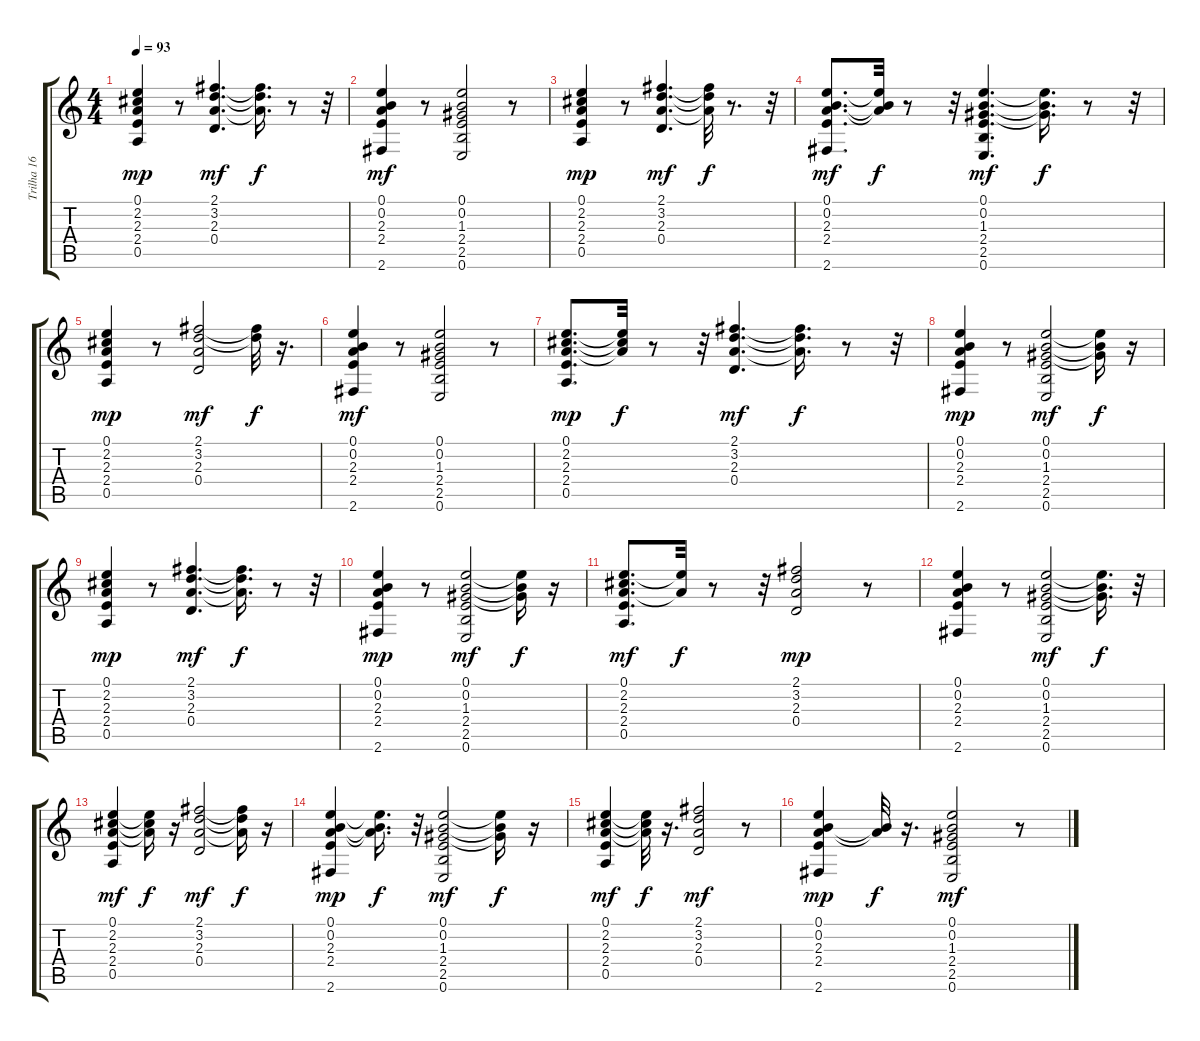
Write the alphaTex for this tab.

\track ("Trilha 16" "Trilha 16") {instrument acousticguitarsteel}
\staff {score tabs}
\tuning (E4 B3 G3 D3 A2 E2) {hide}
\ts (4 4)
\tempo 93
\clef g2
\ks c
(0.1 2.2 2.3 2.4 0.5).4{dy mp} r.8 (2.1 3.2 2.3 0.4).4{d dy mf} (2.1{t} 3.2{t} 2.3{t}).16{d dy f} r.8 r.32 |
(0.1 0.2 2.3 2.4 2.6).4{dy mf} r.8 (0.1 0.2 1.3 2.4 2.5 0.6).2 r.8 |
(0.1 2.2 2.3 2.4 0.5).4{dy mp} r.8 (2.1 3.2 2.3 0.4).4{d dy mf} (2.1{t} 3.2{t} 2.3{t}).32{dy f} r.8{d} r.32 |
(0.1 0.2 2.3 2.4 2.6).8{d dy mf} (0.1{t} 0.2{t} 2.3{t}).32{dy f} r.8 r.32 (0.1 0.2 1.3 2.4 2.5 0.6).4{d dy mf} (0.1{t} 0.2{t} 1.3{t}).16{d dy f} r.8 r.32 |
(0.1 2.2 2.3 2.4 0.5).4{dy mp} r.8 (2.1 3.2 2.3 0.4).2{dy mf} (2.1{t} 3.2{t}).32{dy f} r.16{d} |
(0.1 0.2 2.3 2.4 2.6).4{dy mf} r.8 (0.1 0.2 1.3 2.4 2.5 0.6).2 r.8 |
(0.1 2.2 2.3 2.4 0.5).8{d dy mp} (0.1{t} 2.2{t} 2.3{t}).32{dy f} r.8 r.32 (2.1 3.2 2.3 0.4).4{d dy mf} (2.1{t} 3.2{t} 2.3{t}).16{d dy f} r.8 r.32 |
(0.1 0.2 2.3 2.4 2.6).4{dy mp} r.8 (0.1 0.2 1.3 2.4 2.5 0.6).2{dy mf} (0.1{t} 0.2{t} 1.3{t}).16{dy f} r.16 |
(0.1 2.2 2.3 2.4 0.5).4{dy mp} r.8 (2.1 3.2 2.3 0.4).4{d dy mf} (2.1{t} 3.2{t} 2.3{t}).16{d dy f} r.8 r.32 |
(0.1 0.2 2.3 2.4 2.6).4{dy mp} r.8 (0.1 0.2 1.3 2.4 2.5 0.6).2{dy mf} (0.1{t} 0.2{t} 1.3{t}).16{dy f} r.16 |
(0.1 2.2 2.3 2.4 0.5).8{d dy mf} (0.1{t} 2.3{t}).32{dy f} r.8 r.32 (2.1 3.2 2.3 0.4).2{dy mp} r.8 |
(0.1 0.2 2.3 2.4 2.6).4 r.8 (0.1 0.2 1.3 2.4 2.5 0.6).2{dy mf} (0.1{t} 0.2{t} 1.3{t}).16{d dy f} r.32 |
(0.1 2.2 2.3 2.4 0.5).4{dy mf} (0.1{t} 2.2{t} 2.3{t}).16{dy f} r.16 (2.1 3.2 2.3 0.4).2{dy mf} (2.1{t} 3.2{t} 2.3{t}).16{dy f} r.16 |
(0.1 0.2 2.3 2.4 2.6).4{dy mp} (0.1{t} 0.2{t} 2.3{t}).16{d dy f} r.32 (0.1 0.2 1.3 2.4 2.5 0.6).2{dy mf} (0.1{t} 0.2{t} 1.3{t}).16{dy f} r.16 |
(0.1 2.2 2.3 2.4 0.5).4{dy mf} (0.1{t} 2.2{t} 2.3{t}).32{dy f} r.16{d} (2.1 3.2 2.3 0.4).2{dy mf} r.8 |
(0.1 0.2 2.3 2.4 2.6).4{dy mp} (0.2{t} 2.3{t}).32{dy f} r.16{d} (0.1 0.2 1.3 2.4 2.5 0.6).2{dy mf} r.8
